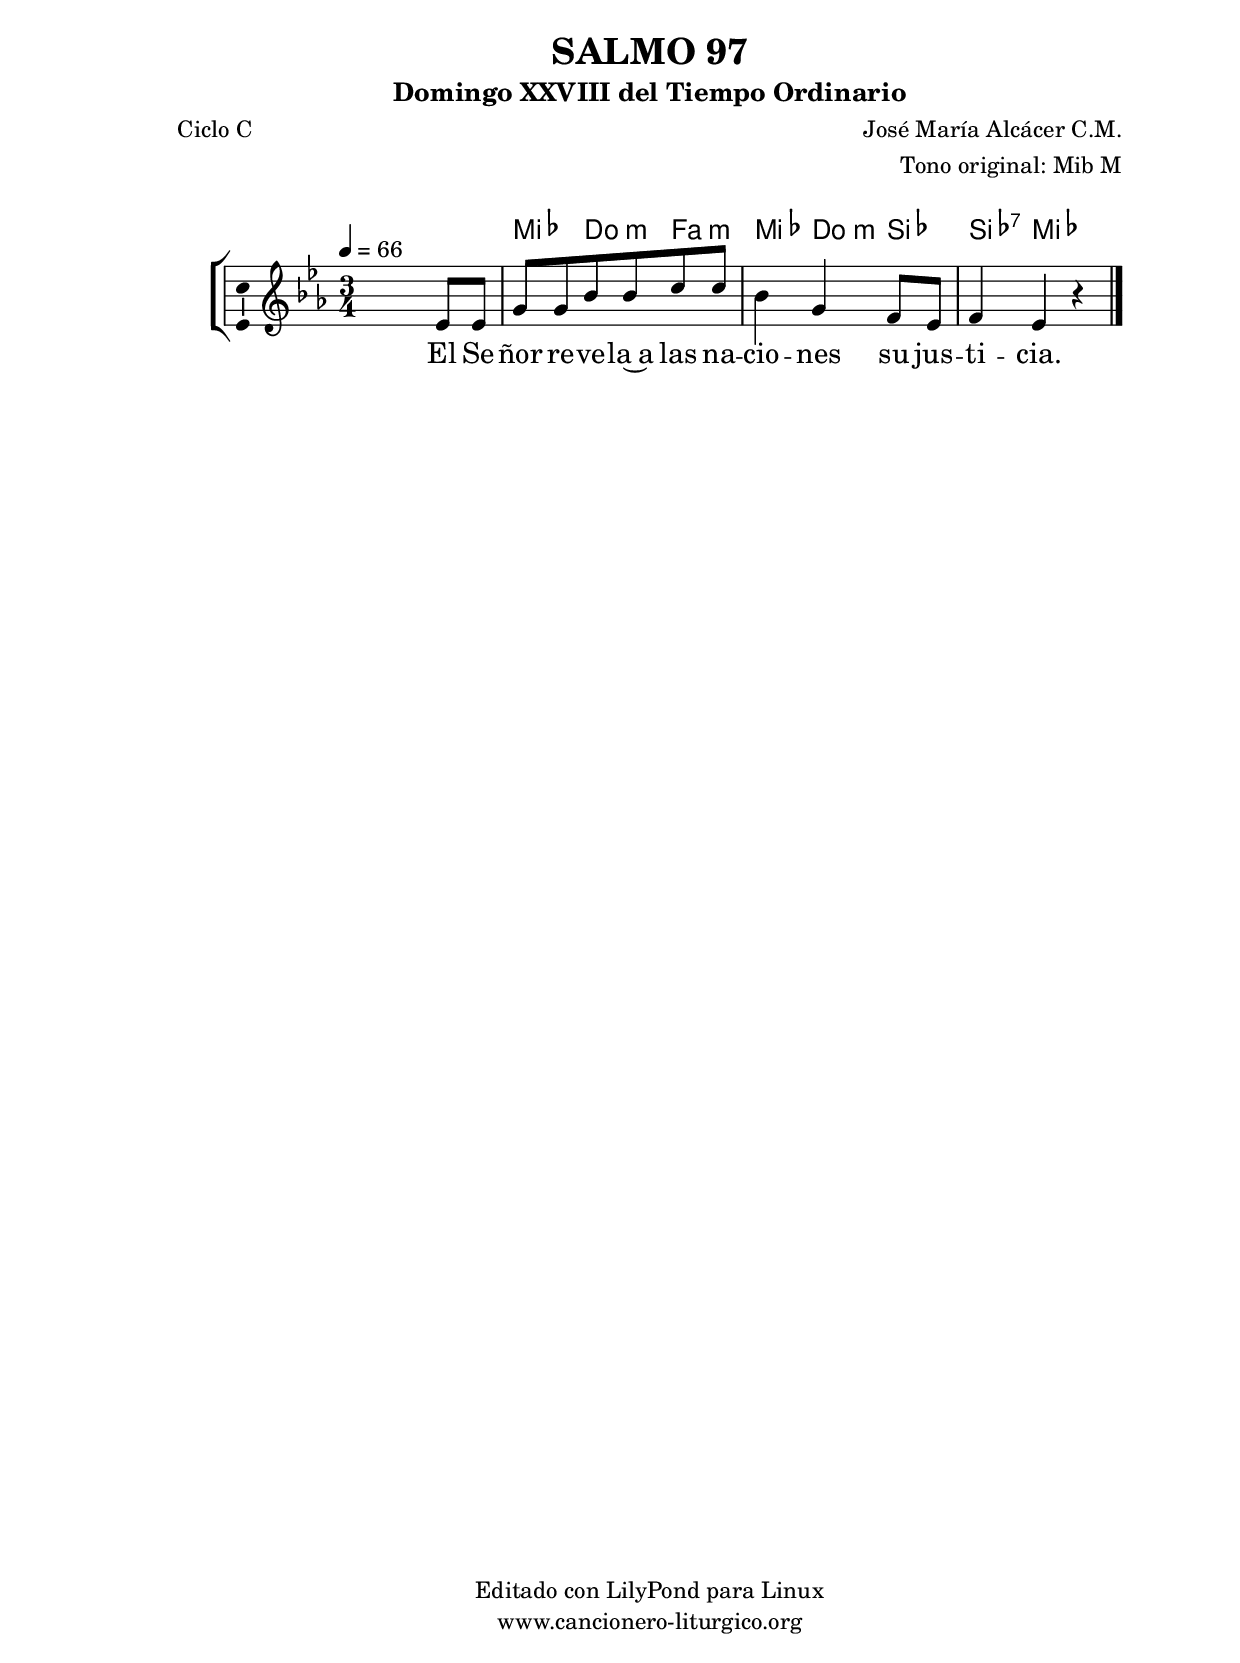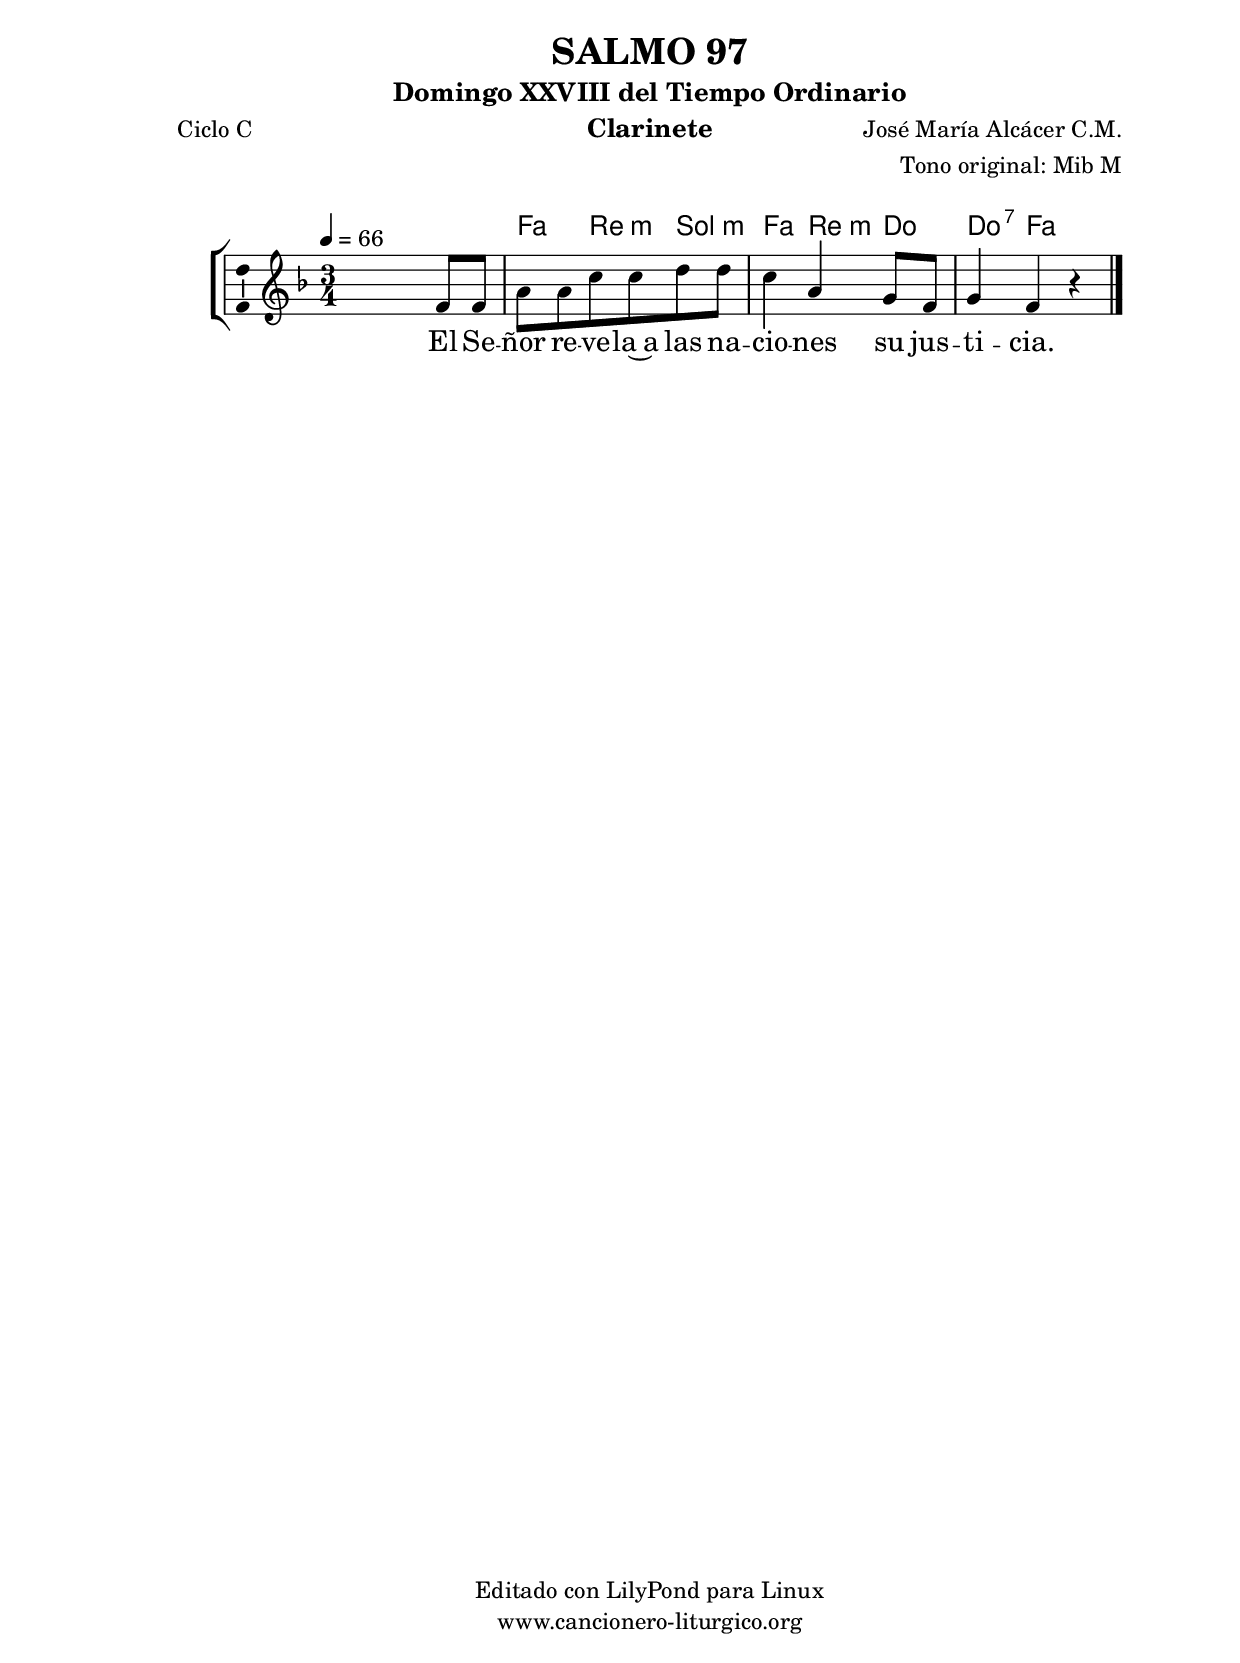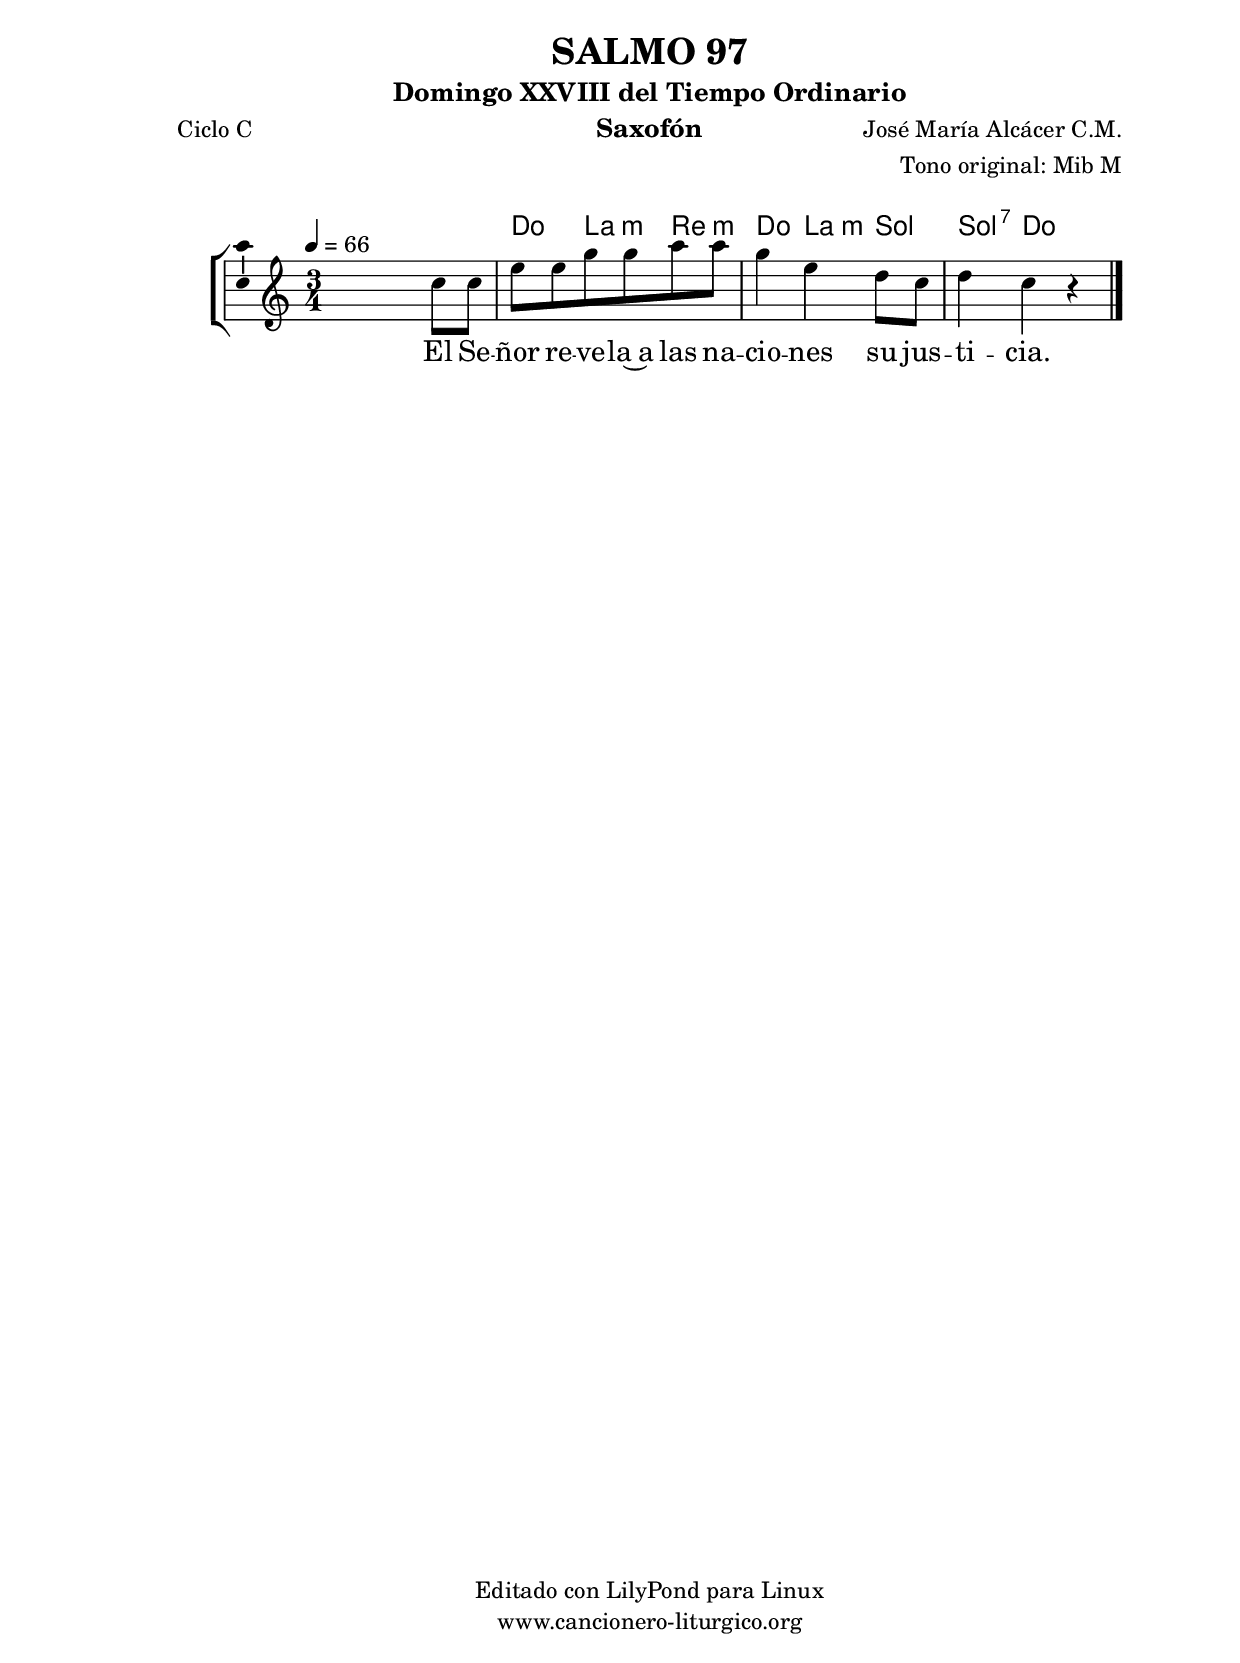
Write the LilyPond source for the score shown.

%
%para convertir .midi en .wav:
%timidity filename.midi -Ow -o finename.wav
%
%
%Para convertir de .wav a .mp3:
%lame -h -m j filename.wav
%
%
%para escuchar el midi:
%timidity nombrefichero.midi
%


%versión de lilypond para la que se ha escrito esta partitura:
\version "2.16.0"

	%Tamaño papel
	#(set-default-paper-size "a4")
	%Tamaño partitura
	#(set-global-staff-size 20)
	%No responde al pulsar sobre una nota
	#(ly:set-option 'point-and-click #f)

%parámetros del encabezamiento:
\header {
	title = "SALMO 97"
	subtitle = "Domingo XXVIII del Tiempo Ordinario"
	composer = "José María Alcácer C.M."
	poet = "Ciclo C"
	meter = ""
	arranger = "Tono original: Mib M"
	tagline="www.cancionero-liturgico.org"
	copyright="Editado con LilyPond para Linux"
	tiempo = "Ordinario"
	usos = "Salmo"
	letra = "El Señor revela a las naciones su justicia."
	}

%parámetros asociados al papel:
\paper  {
	oddHeaderMarkup = \markup {\fill-line { \on-the-fly #not-first-page \fromproperty #'header:title \on-the-fly #not-first-page \fromproperty #'header:composer }}
	evenHeaderMarkup = \markup {\fill-line { \fromproperty #'header:composer \fromproperty #'header:title }}
	#(set-paper-size "a4")
	print-page-number = ##f
	first-page-number = 1
	print-first-page-number = ##f
%	head-separation = 3.0 \cm
	top-margin = 2.0 \cm
	bottom-margin = 0.5\cm
%%%	bottom-margin = -1.0\cm
	left-margin = 3.0 \cm
	line-width = 16.0 \cm 
	indent = 8\mm
	interscoreline = 2.\mm
	between-system-space = 15\mm
%	para que las partituras no llenen la hoja:
	ragged-bottom = ##t
%	idem para la última hoja:
	ragged-last-bottom = ##f
%	para que las partituras llenen el ancho del papel:
	ragged-last = ##f
	after-title-space = 2.5 \cm
%page-count=1
%system-count=8

	%Flexible Vertical Spacing
%	markup-markup-spacing =
%	#'((basic-distance . 15) (minimum-distance . 15) (padding . 3))
	markup-system-spacing =
	#'((basic-distance . 15) (minimum-distance . 15) (padding . 3))
	system-system-spacing =
	#'((basic-distance . 15) (minimum-distance . 15) (padding . 3))
	score-system-spacing =
	#'((basic-distance . 15) (minimum-distance . 15) (padding . 5))
%	top-system-spacing = % header
%	#'((basic-distance . 8) (minimum-distance . 0) (padding . 3))
%	top-markup-spacing =
%	#'((basic-distance . 20) (minimum-distance . 20) (padding . 3))
	last-bottom-spacing = % footer
	#'((basic-distance . 5) (minimum-distance . 5) (padding . 3))
%	score-markup-spacing =
%	#'((basic-distance . 16) (minimum-distance . 13) (padding . 3))

	}


%parámetros que afectan a toda la partitura:
global =  {
	%clave de sol (G):
	\clef G
	%armadura:
%	\transpose e f
	\key ees \major
	\tempo 4=66
	\set Score.tempoHideNote = ##f
	}


acordes = {
	\italianChords
	\chordmode {
%	\transpose e f
{

s2.
ees4 c:m f:m ees c:m bes bes:7 ees2

	}
	}
}

melodia = 
%	\transpose e f
{
	\relative c'{

\time3/4

s2 ees8 ees
g8 g bes bes c c
bes4 g f8 ees
f4 ees r4

	\bar "|."
	}
	}


texto = \lyricmode {
El Se -- ñor re -- ve -- la~a las na -- cio -- nes
su jus -- ti -- cia.
	}


acordesStaff = \context ChordNames = acordesStaff <<
	\set chordChanges = ##t
	\acordes
	>>


vozStaff = \context Voice = vozStaff
\with {\consists "Ambitus_engraver"}
<<
%	\set Staff.instrumentName = ""
%	\set Staff.shortInstrumentName = ""
%	\set Staff.midiInstrument = #"clarinet"
%	\set Staff.midiInstrument = #"cello"
%	\set Staff.midiInstrument = #"flute"
	\set Staff.midiInstrument = #"electric guitar (jazz)"
%	\set Staff.midiInstrument = #"english horn"
%	\set Staff.midiInstrument = #"violin"
%	\set Staff.midiInstrument = #"glockenspiel"
	\set Staff.midiMinimumVolume = #0.7
	\set Staff.midiMaximumVolume = #0.9
	\global
	\melodia
	>>


textoStaff = \context Lyrics = textoStaff <<
	\lyricsto vozStaff \texto
	>>

\book {
	\score {
		\context ChoirStaff {
			\override StaffGroup.SystemStartBracket #'collapse-height = #1
			\override Score.SystemStartBar #'collapse-height = #1
			<<
			\acordesStaff
			\vozStaff
			\textoStaff
			>>
			}
		\layout {
	    		\context {
				\Lyrics
				\override LyricText #'font-size = #2
				}
	   		 \context {
				\Score
				%fontSize = #3
				\override StaffSymbol #'staff-space = #(magstep +3)
				%\override Beam #'thickness = #0.55
				%\override SpacingSpanner #'spacing-increment = #1.0
				%\override Slur #'height-limit = #1.5
				}
			}
		}
	\score {
		\unfoldRepeats
		\context ChoirStaff {
			<<
			\acordesStaff
			\vozStaff
			>>
			}
		\midi {
	  		\context {
	  			\Score
				tempoWholesPerMinute = #(ly:make-moment 70 4)
				}
			}
		}
	}

%Partitura para clarinete
#(define output-suffix "C")
\book {
	\header{
		instrument = "Clarinete"
		}
	\score {
		\context ChoirStaff {
			\override StaffGroup.SystemStartBracket #'collapse-height = #1
			\override Score.SystemStartBar #'collapse-height = #1
\transpose c d
			<<
			\acordesStaff
			\vozStaff
			\textoStaff
			>>
			}
		\layout {
	    		\context {
				\Lyrics
				\override LyricText #'font-size = #2
				}
	   		 \context {
				\Score
				%fontSize = #3
				\override StaffSymbol #'staff-space = #(magstep +3)
				%\override Beam #'thickness = #0.55
				%\override SpacingSpanner #'spacing-increment = #1.0
				%\override Slur #'height-limit = #1.5
				}
			}
		}
	}

%Partitura para saxofón
#(define output-suffix "S")
\book {
	\header{
		instrument = "Saxofón"
		}
	\score {
		\context ChoirStaff {
			\override StaffGroup.SystemStartBracket #'collapse-height = #1
			\override Score.SystemStartBar #'collapse-height = #1
\transpose c a
			<<
			\acordesStaff
			\vozStaff
			\textoStaff
			>>
			}
		\layout {
	    		\context {
				\Lyrics
				\override LyricText #'font-size = #2
				}
	   		 \context {
				\Score
				%fontSize = #3
				\override StaffSymbol #'staff-space = #(magstep +3)
				%\override Beam #'thickness = #0.55
				%\override SpacingSpanner #'spacing-increment = #1.0
				%\override Slur #'height-limit = #1.5
				}
			}
		}
	}

